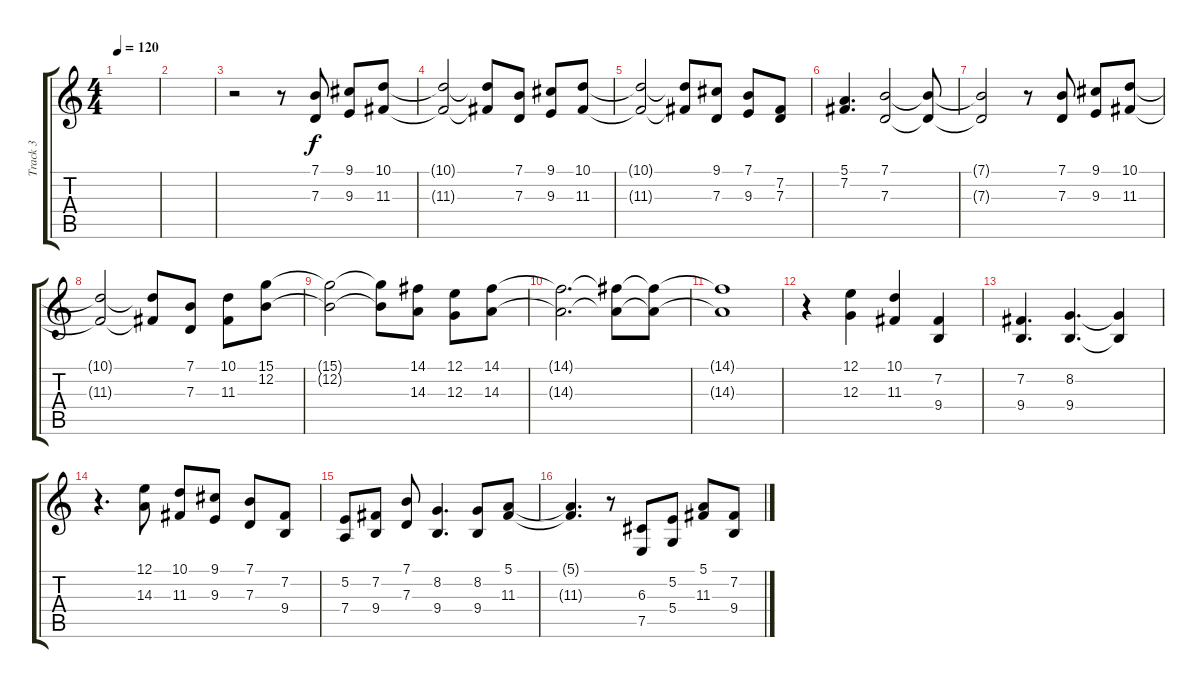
\track ("Track 3" "Track 3") {instrument oboe}
\staff {score tabs}
\tuning (E4 B3 G3 D3 A2 E2) {hide}
\ts (4 4)
\tempo 120
\clef g2
\ks c
|
|
r.2 r.8 (7.1 7.3).8 (9.1 9.3).8 (10.1 11.3).8 |
(10.1{t} 11.3{t}).2 (10.1{t} 11.3{t}).8 (7.1 7.3).8 (9.1 9.3).8 (10.1 11.3).8 |
(10.1{t} 11.3{t}).2 (10.1{t} 11.3{t}).8 (9.1 7.3).8 (7.1 9.3).8 (7.2 7.3).8 |
(5.1 7.2).4{d} (7.1 7.3).2 (7.1{t} 7.3{t}).8 |
(7.1{t} 7.3{t}).2 r.8 (7.1 7.3).8 (9.1 9.3).8 (10.1 11.3).8 |
(10.1{t} 11.3{t}).2 (10.1{t} 11.3{t}).8 (7.1 7.3).8 (10.1 11.3).8 (15.1 12.2).8 |
(15.1{t} 12.2{t}).2 (15.1{t} 12.2{t}).8 (14.1 14.3).8 (12.1 12.3).8 (14.1 14.3).8 |
(14.1{t} 14.3{t}).2{d} (14.1{t} 14.3{t}).8 (14.1{t} 14.3{t}).8 |
(14.1{t} 14.3{t}).1 |
r.4 (12.1 12.3).4 (10.1 11.3).4 (7.2 9.4).4 |
(7.2 9.4).4{d} (8.2 9.4).4{d} (8.2{t} 9.4{t}).4 |
r.4{d} (12.1 14.3).8 (10.1 11.3).8 (9.1 9.3).8 (7.1 7.3).8 (7.2 9.4).8 |
(5.2 7.4).8 (7.2 9.4).8 (7.1 7.3).8 (8.2 9.4).4{d} (8.2 9.4).8 (5.1 11.3).8 |
(5.1{t} 11.3{t}).4{d} r.8 (6.3 7.5).8 (5.2 5.4).8 (5.1 11.3).8 (7.2 9.4).8
